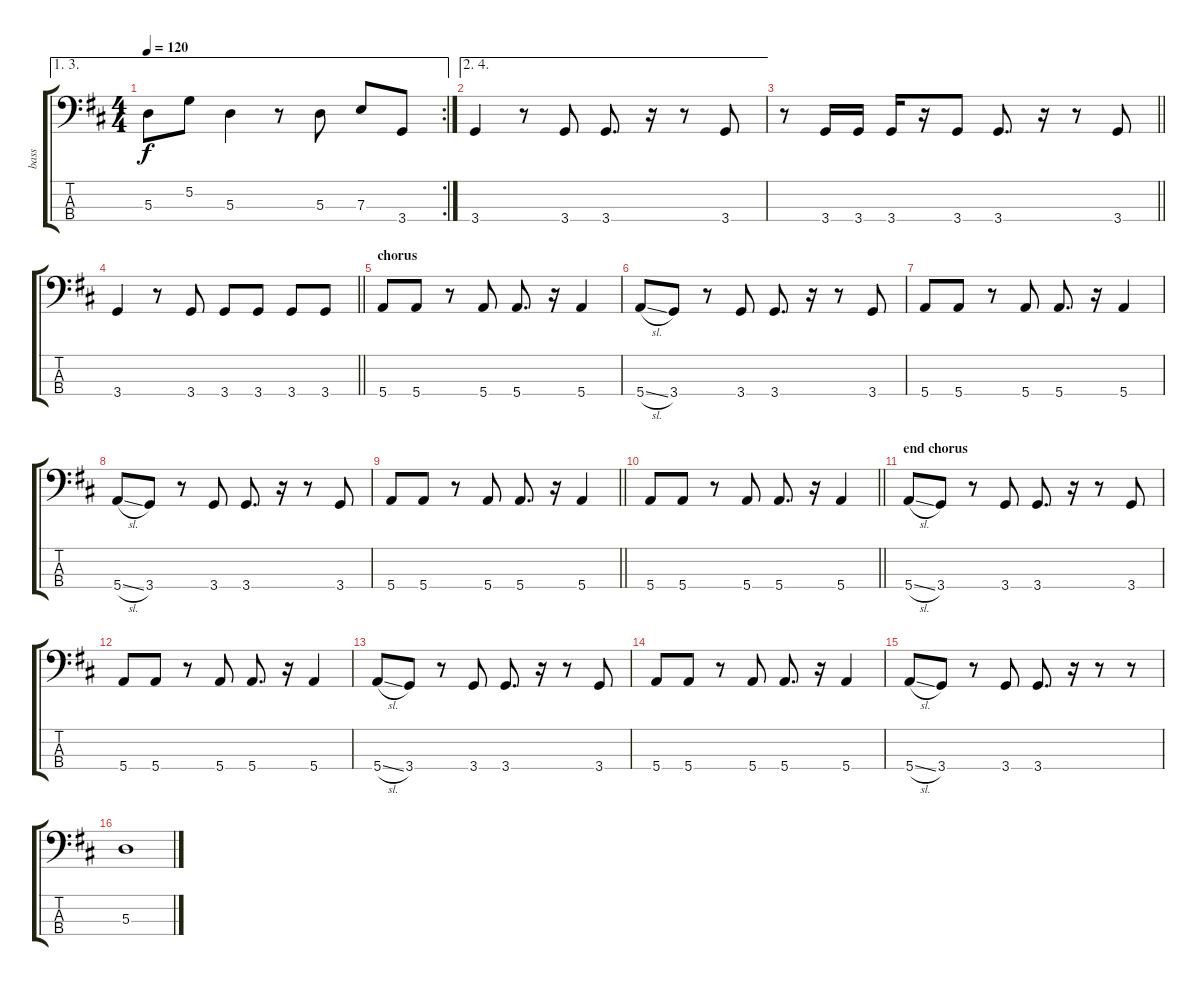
\track ("bass " "bass ") {instrument electricbassfinger}
\staff {score tabs}
\tuning (G2 D2 A1 E1) {hide}
\ae (1 3)
\rc 2
\ts (4 4)
\tempo 120
\clef f4
\ks d
5.3.8{dy f} 5.2.8 5.3.4 r.8 5.3.8 7.3.8 3.4.8 |
\ae (2 4)
3.4.4 r.8 3.4.8 3.4.8{d} r.16 r.8 3.4.8 |
\barLineRight lightlight
r.8 3.4.16 3.4.16 3.4.16 r.16 3.4.8 3.4.8{d} r.16 r.8 3.4.8 |
\section ("" "")
\barLineRight lightlight
3.4.4 r.8 3.4.8 3.4.8 3.4.8 3.4.8 3.4.8 |
\section ("" "chorus")
5.4.8 5.4.8 r.8 5.4.8 5.4.8{d} r.16 5.4.4 |
5.4{sl}.8 3.4.8 r.8 3.4.8 3.4.8{d} r.16 r.8 3.4.8 |
5.4.8 5.4.8 r.8 5.4.8 5.4.8{d} r.16 5.4.4 |
5.4{sl}.8 3.4.8 r.8 3.4.8 3.4.8{d} r.16 r.8 3.4.8 |
\barLineRight lightlight
5.4.8 5.4.8 r.8 5.4.8 5.4.8{d} r.16 5.4.4 |
\barLineRight lightlight
5.4.8 5.4.8 r.8 5.4.8 5.4.8{d} r.16 5.4.4 |
\section ("" "end chorus")
5.4{sl}.8 3.4.8 r.8 3.4.8 3.4.8{d} r.16 r.8 3.4.8 |
5.4.8 5.4.8 r.8 5.4.8 5.4.8{d} r.16 5.4.4 |
5.4{sl}.8 3.4.8 r.8 3.4.8 3.4.8{d} r.16 r.8 3.4.8 |
5.4.8 5.4.8 r.8 5.4.8 5.4.8{d} r.16 5.4.4 |
5.4{sl}.8 3.4.8 r.8 3.4.8 3.4.8{d} r.16 r.8 r.8 |
5.3.1
